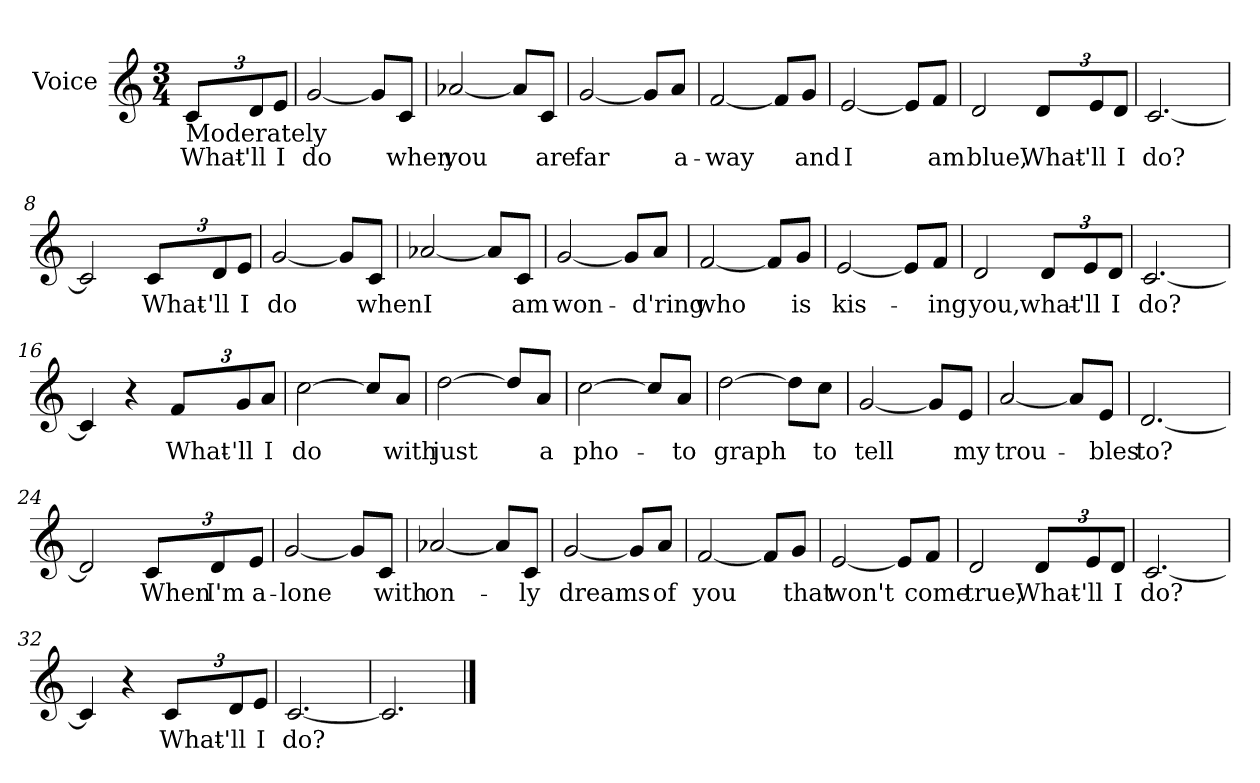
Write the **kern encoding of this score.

**kern	**text
*part1	*part1
*staff1	*staff1
*I"Voice	*
*clefG2	*
*k[]	*
*C:	*
*M3/4	*
*Xbrackettup	*
=	=
!LO:TX:b:t=Moderately	!
12c/L	What-
12d/	-'ll
12e/J	I
=1	=1
[2g/	do
8g/L]	.
8c/J	when
=2	=2
[2a-X/	you
8a-/L]	.
8c/J	are
=3	=3
[2g/	far
8g/L]	.
8a/J	a-
=4	=4
[2f/	-way
8f/L]	.
8g/J	and
=5	=5
[2e/	I
8e/L]	.
8f/J	am
!!LO:LB:g=z
=6	=6
2d/	blue,
12d/L	What-
12e/	-'ll
12d/J	I
=7	=7
[2.c/	do?
=8	=8
2c/]	.
12c/L	What-
12d/	-'ll
12e/J	I
=9	=9
[2g/	do
8g/L]	.
8c/J	when
=10	=10
[2a-X/	I
8a-/L]	.
8c/J	am
!!LO:LB:g=z
=11	=11
[2g/	won-
8g/L]	.
8a/J	-d'ring
=12	=12
[2f/	who
8f/L]	.
8g/J	is
=13	=13
[2e/	kis-
8e/L]	.
8f/J	-ing
=14	=14
2d/	you,
12d/L	what-
12e/	-'ll
12d/J	I
=15	=15
[2.c/	do?
=16	=16
4c/]	.
4r	.
12f/L	What-
12g/	-'ll
12a/J	I
!!LO:LB:g=z
=17	=17
[2cc\	do
8cc\L]	.
8a/J	with
=18	=18
[2dd\	just
8dd\L]	.
8a/J	a
=19	=19
[2cc\	pho-
8cc\L]	.
8a/J	-to
=20	=20
[2dd\	graph
8dd\L]	.
8cc\J	to
=21	=21
[2g/	tell
8g/L]	.
8e/J	my
=22	=22
[2a/	trou-
8a/L]	.
8e/J	-bles
!!LO:LB:g=z
=23	=23
[2.d/	to?
=24	=24
2d/]	.
12c/L	When
12d/	I'm
12e/J	a-
=25	=25
[2g/	-lone
8g/L]	.
8c/J	with
=26	=26
[2a-X/	on-
8a-/L]	.
8c/J	-ly
=27	=27
[2g/	dreams
8g/L]	.
8a/J	of
=28	=28
[2f/	you
8f/L]	.
8g/J	that
!!LO:LB:g=z
=29	=29
[2e/	won't
8e/L]	.
8f/J	come
=30	=30
2d/	true,
12d/L	What-
12e/	-'ll
12d/J	I
=31	=31
[2.c/	do?
=32	=32
4c/]	.
4r	.
12c/L	What-
12d/	-'ll
12e/J	I
=33	=33
[2.c/	do?
=34	=34
2.c/]	.
==	==
*-	*-
